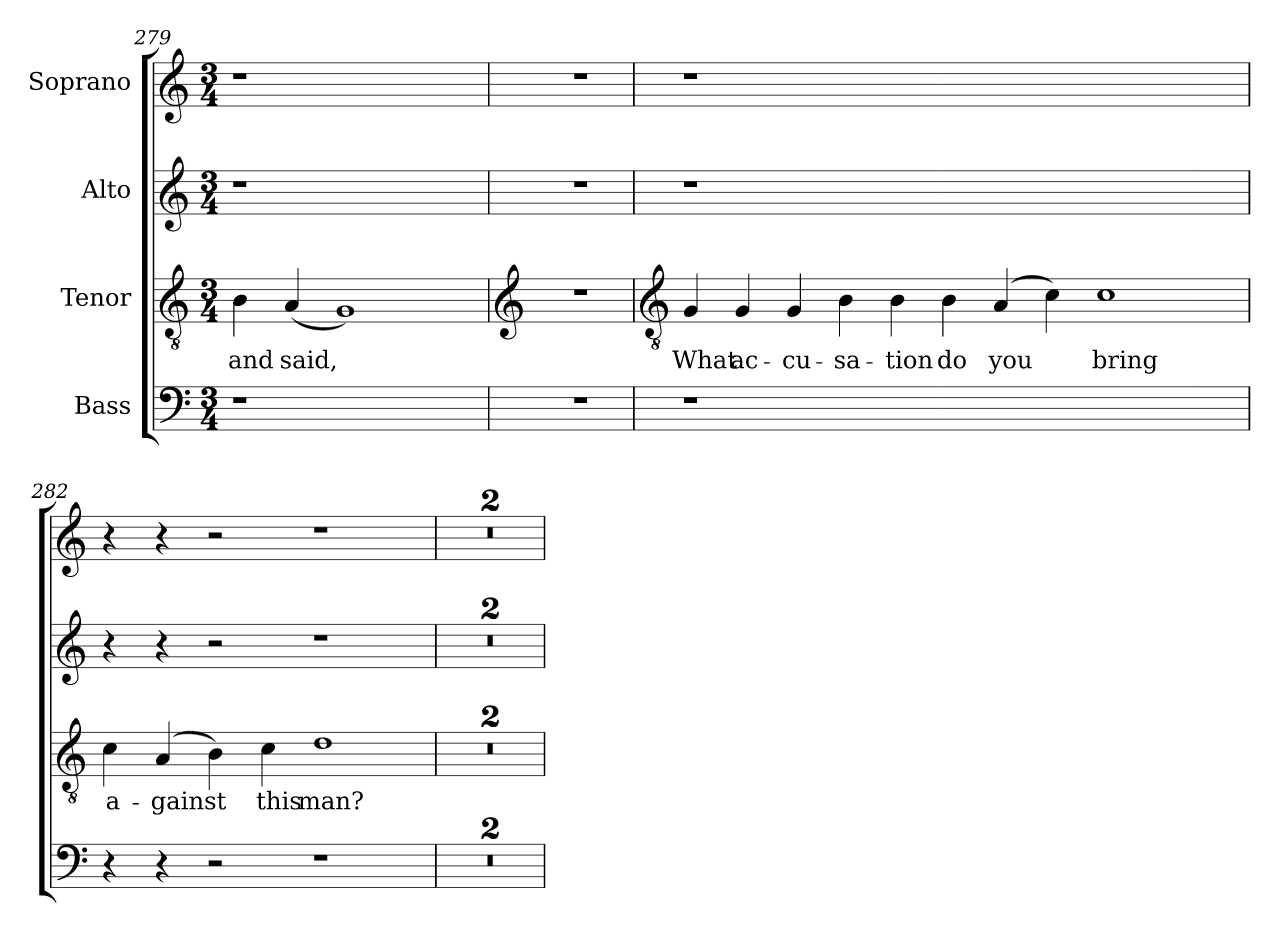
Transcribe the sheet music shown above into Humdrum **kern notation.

**kern	**kern	**text	**kern	**kern
*part4	*part3	*part3	*part2	*part1
*staff4	*staff3	*staff3	*staff2	*staff1
*I"Bass	*I"Tenor	*	*I"Alto	*I"Soprano
*clefF4	*clefGv2	*	*clefG2	*clefG2
*	*ITrd7c12	*	*	*
*k[]	*k[]	*	*k[]	*k[]
*C:	*C:	*	*C:	*C:
*M3/4	*M3/4	*	*M3/4	*M3/4
=279	=279	=279	=279	=279
!LO:N:vis=1	!	!	!	!
!	!	!LO:LY:b:color=#000000	!LO:N:vis=1	!LO:N:vis=1
2.r	4BBi\	and	2.r	2.r
!	!	!LO:LY:b:color=#000000	!	!
.	(4AAi/	said,	.	.
.	1GGi)	.	.	.
2.ryy	.	.	2.ryy	2.ryy
!!LO:LB:g=z
=280	=280	=280	=280	=280
*	*stria0	*	*	*
*	*clefG2	*	*	*
!LO:N:vis=1	!LO:N:vis=1	!	!LO:N:vis=1	!LO:N:vis=1
2.r	2.r	.	2.r	2.r
=281	=281	=281	=281	=281
*	*clefGv2	*	*	*
!LO:N:vis=1	!	!	!	!
!	!	!LO:LY:b:color=#000000	!LO:N:vis=1	!LO:N:vis=1
2.r	4GGi/	What	2.r	2.r
!	!	!LO:LY:b:color=#000000	!	!
.	4GGi/	ac-	.	.
!	!	!LO:LY:b:color=#000000	!	!
.	4GGi/	-cu-	.	.
!	!	!LO:LY:b:color=#000000	!	!
0ryy	4BBi\	-sa-	0ryy	0ryy
!	!	!LO:LY:b:color=#000000	!	!
.	4BBi\	-tion	.	.
!	!	!LO:LY:b:color=#000000	!	!
.	4BBi\	do	.	.
!	!	!LO:LY:b:color=#000000	!	!
.	(4AAi/	you	.	.
.	4Ci\)	.	.	.
!	!	!LO:LY:b:color=#000000	!	!
.	1Ci	bring	.	.
4ryy	.	.	4ryy	4ryy
=282	=282	=282	=282	=282
!	!	!LO:LY:b:color=#000000	!	!
4r	4Ci\	a-	4r	4r
!	!	!LO:LY:b:color=#000000	!	!
4r	(4AAi/	-gainst	4r	4r
2r	4BBi\)	.	2r	2r
!	!	!LO:LY:b:color=#000000	!	!
.	4Ci\	this	.	.
!	!	!LO:LY:b:color=#000000	!	!
1r	1Di	man?	1r	1r
=283	=283	=283	=283	=283
*	*stria0	*	*	*
!LO:N:vis=1	!LO:N:vis=1	!	!LO:N:vis=1	!LO:N:vis=1
2.r	2.r	.	2.r	2.r
!!LO:LB:g=z
=284	=284	=284	=284	=284
!LO:N:vis=1	!LO:N:vis=1	!	!LO:N:vis=1	!LO:N:vis=1
2.r	2.r	.	2.r	2.r
=	=	=	=	=
*-	*-	*-	*-	*-
